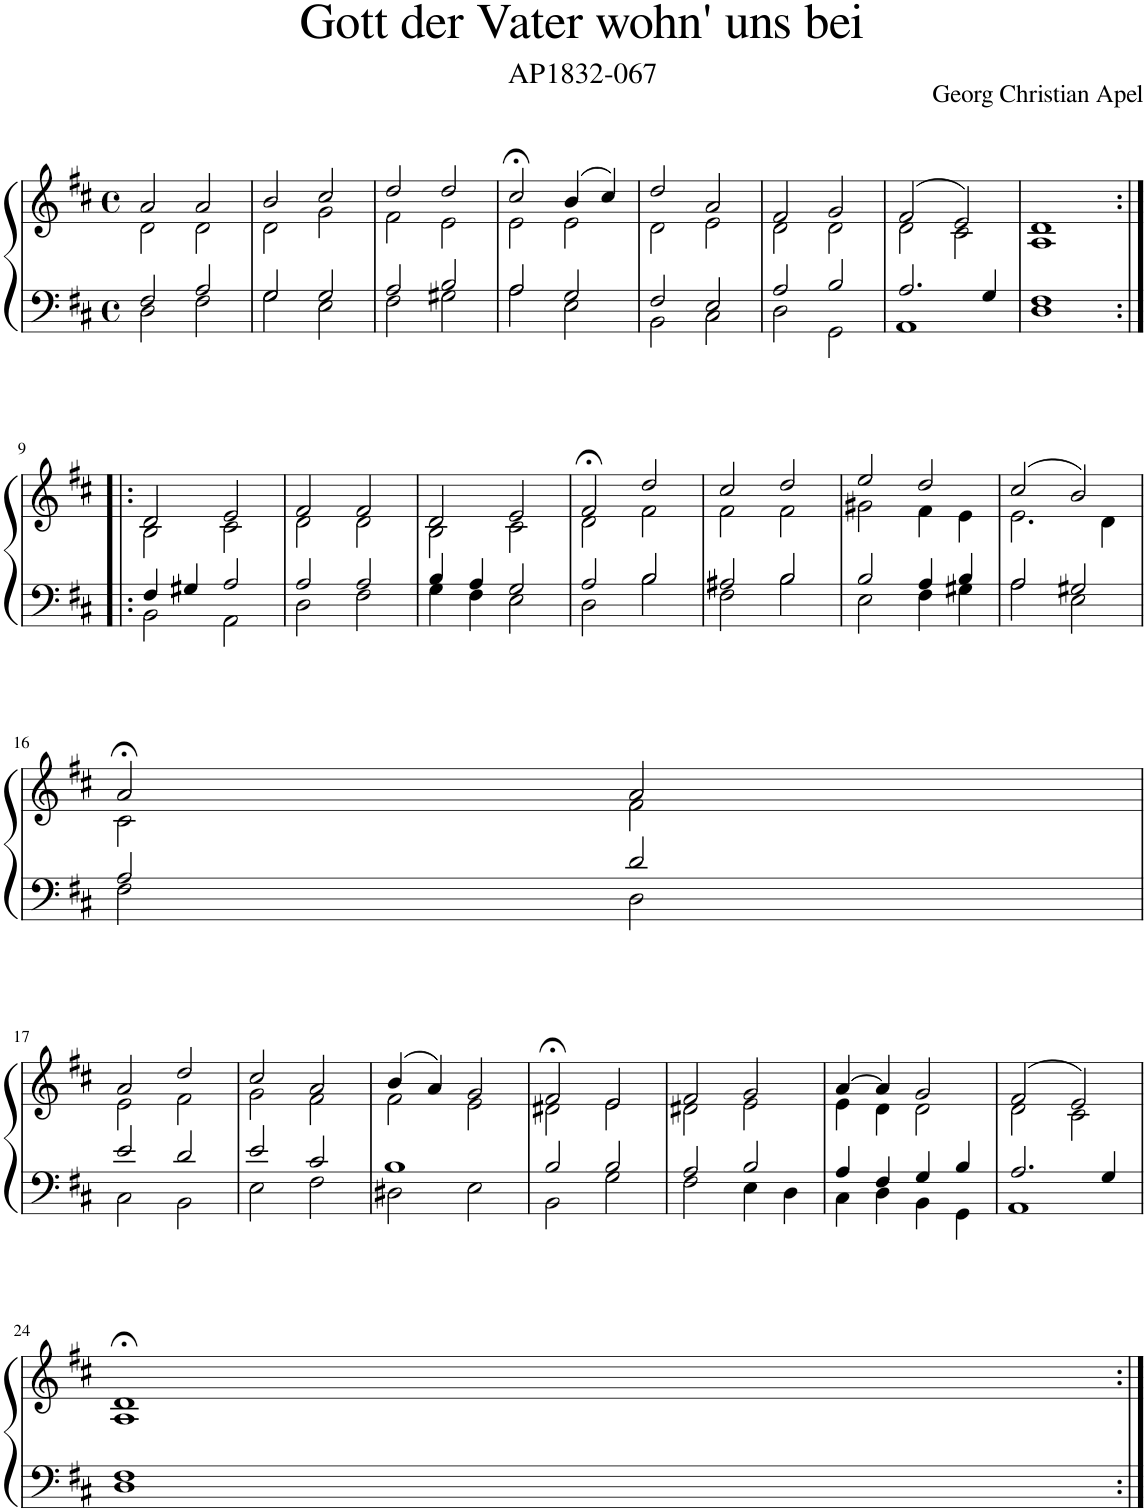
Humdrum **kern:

**kern	**kern
*part1	*part1
*staff2	*staff1
*I"Piano	*
*I'Pno.	*
*clefF4	*clefG2
*k[f#c#]	*k[f#c#]
*M4/4	*M4/4
*met(c)	*met(c)
=1	=1
*^	*^
2F#/	2D\	2a/	2d\
2A/	2F#\	2a/	2d\
=2	=2	=2	=2
2G/	2G\	2b/	2d\
2G/	2E\	2cc#/	2g\
=3	=3	=3	=3
2A/	2F#\	2dd/	2f#\
2B/	2G#X\	2dd/	2e\
=4	=4	=4	=4
2A/	2A\	2cc#;</	2e\
2G/	2E\	(4b/	2e\
.	.	4cc#/)	.
=5	=5	=5	=5
2F#/	2BB\	2dd/	2d\
2E/	2C#\	2a/	2e\
=6	=6	=6	=6
2A/	2D\	2f#/	2d\
2B/	2GG\	2g/	2d\
=7	=7	=7	=7
2.A/	1AA	(2f#/	2d\
.	.	2e/)	2c#\
4G/	.	.	.
=8	=8	=8	=8
1F#	1D	1d	1A
!!LO:LB:g=z	!!
=9:|!|:	=9:|!|:	=9:|!|:	=9:|!|:
4F#/	2BB\	2d/	2B\
4G#X/	.	.	.
2A/	2AA\	2e/	2c#\
=10	=10	=10	=10
2A/	2D\	2f#/	2d\
2A/	2F#\	2f#/	2d\
=11	=11	=11	=11
4B/	4G\	2d/	2B\
4A/	4F#\	.	.
2G/	2E\	2e/	2c#\
=12	=12	=12	=12
2A/	2D\	2f#;</	2d\
2B/	2B\	2dd/	2f#\
=13	=13	=13	=13
2A#X/	2F#\	2cc#/	2f#\
2B/	2B\	2dd/	2f#\
=14	=14	=14	=14
2B/	2E\	2ee/	2g#X\
4A/	4F#\	2dd/	4f#\
4B/	4G#X\	.	4e\
=15	=15	=15	=15
2A/	2A\	(2cc#/	2.e\
2G#X/	2E\	2b/)	.
.	.	.	4d\
!!LO:LB:g=z	!!
=16	=16	=16	=16
2A/	2F#\	2a;</	2c#\
2d/	2D\	2a/	2f#\
!!LO:LB:g=z	!!
=17	=17	=17	=17
2e/	2C#\	2a/	2e\
2d/	2BB\	2dd/	2f#\
=18	=18	=18	=18
2e/	2E\	2cc#/	2g\
2c#/	2F#\	2a/	2f#\
=19	=19	=19	=19
1B	2D#X\	(4b/	2f#\
.	.	4a/)	.
.	2E\	2g/	2e\
=20	=20	=20	=20
2B/	2BB\	2f#;</	2d#X\
2B/	2G\	2e/	2e\
=21	=21	=21	=21
2A/	2F#\	2f#/	2d#X\
2B/	4E\	2g/	2e\
.	4D\	.	.
=22	=22	=22	=22
4A/	4C#\	[4a/	4e\
4F#/	4D\	4a/]	4d\
4G/	4BB\	2g/	2d\
4B/	4GG\	.	.
=23	=23	=23	=23
2.A/	1AA	(2f#/	2d\
.	.	2e/)	2c#\
4G/	.	.	.
!!LO:LB:g=z	!!
=24	=24	=24	=24
1F#	1D	1d;<	1A
*v	*v	*	*
*	*v	*v
=:|!	=:|!
*-	*-
